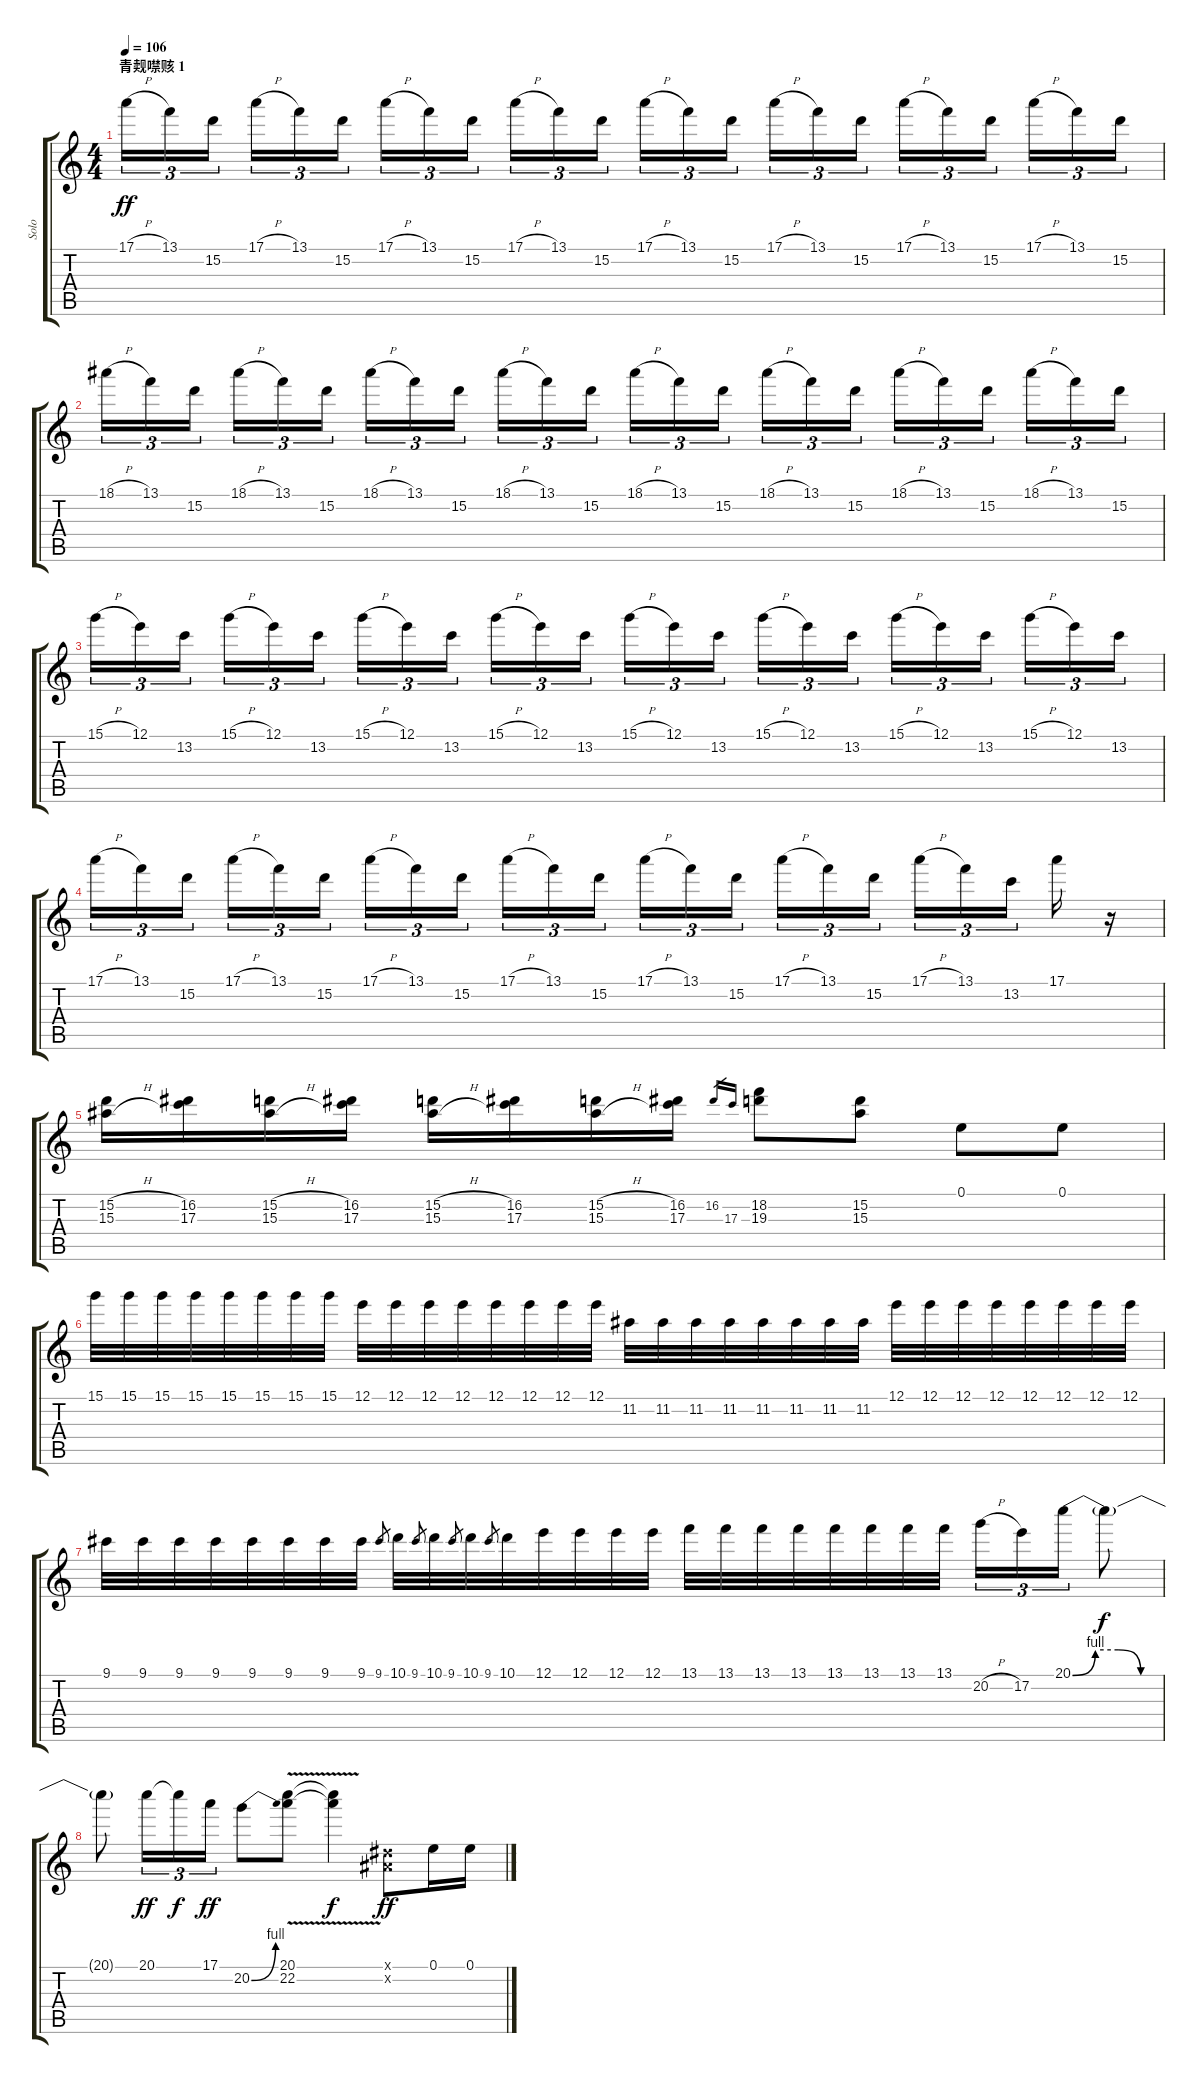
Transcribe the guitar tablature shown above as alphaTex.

\track ("Solo" "Solo") {instrument overdrivenguitar}
\staff {score tabs}
\tuning (E4 B3 G3 D3 A2 E2) {hide}
\ts (4 4)
\section ("" "青觌噤赅 1")
\tempo 106
\clef g2
\ks c
17.1{h}.16{tu (3 2) dy ff} 13.1.16{tu (3 2)} 15.2.16{tu (3 2)} 17.1{h}.16{tu (3 2)} 13.1.16{tu (3 2)} 15.2.16{tu (3 2)} 17.1{h}.16{tu (3 2)} 13.1.16{tu (3 2)} 15.2.16{tu (3 2)} 17.1{h}.16{tu (3 2)} 13.1.16{tu (3 2)} 15.2.16{tu (3 2)} 17.1{h}.16{tu (3 2)} 13.1.16{tu (3 2)} 15.2.16{tu (3 2)} 17.1{h}.16{tu (3 2)} 13.1.16{tu (3 2)} 15.2.16{tu (3 2)} 17.1{h}.16{tu (3 2)} 13.1.16{tu (3 2)} 15.2.16{tu (3 2)} 17.1{h}.16{tu (3 2)} 13.1.16{tu (3 2)} 15.2.16{tu (3 2)} |
18.1{h}.16{tu (3 2)} 13.1.16{tu (3 2)} 15.2.16{tu (3 2)} 18.1{h}.16{tu (3 2)} 13.1.16{tu (3 2)} 15.2.16{tu (3 2)} 18.1{h}.16{tu (3 2)} 13.1.16{tu (3 2)} 15.2.16{tu (3 2)} 18.1{h}.16{tu (3 2)} 13.1.16{tu (3 2)} 15.2.16{tu (3 2)} 18.1{h}.16{tu (3 2)} 13.1.16{tu (3 2)} 15.2.16{tu (3 2)} 18.1{h}.16{tu (3 2)} 13.1.16{tu (3 2)} 15.2.16{tu (3 2)} 18.1{h}.16{tu (3 2)} 13.1.16{tu (3 2)} 15.2.16{tu (3 2)} 18.1{h}.16{tu (3 2)} 13.1.16{tu (3 2)} 15.2.16{tu (3 2)} |
15.1{h}.16{tu (3 2)} 12.1.16{tu (3 2)} 13.2.16{tu (3 2)} 15.1{h}.16{tu (3 2)} 12.1.16{tu (3 2)} 13.2.16{tu (3 2)} 15.1{h}.16{tu (3 2)} 12.1.16{tu (3 2)} 13.2.16{tu (3 2)} 15.1{h}.16{tu (3 2)} 12.1.16{tu (3 2)} 13.2.16{tu (3 2)} 15.1{h}.16{tu (3 2)} 12.1.16{tu (3 2)} 13.2.16{tu (3 2)} 15.1{h}.16{tu (3 2)} 12.1.16{tu (3 2)} 13.2.16{tu (3 2)} 15.1{h}.16{tu (3 2)} 12.1.16{tu (3 2)} 13.2.16{tu (3 2)} 15.1{h}.16{tu (3 2)} 12.1.16{tu (3 2)} 13.2.16{tu (3 2)} |
17.1{h}.16{tu (3 2)} 13.1.16{tu (3 2)} 15.2.16{tu (3 2)} 17.1{h}.16{tu (3 2)} 13.1.16{tu (3 2)} 15.2.16{tu (3 2)} 17.1{h}.16{tu (3 2)} 13.1.16{tu (3 2)} 15.2.16{tu (3 2)} 17.1{h}.16{tu (3 2)} 13.1.16{tu (3 2)} 15.2.16{tu (3 2)} 17.1{h}.16{tu (3 2)} 13.1.16{tu (3 2)} 15.2.16{tu (3 2)} 17.1{h}.16{tu (3 2)} 13.1.16{tu (3 2)} 15.2.16{tu (3 2)} 17.1{h}.16{tu (3 2)} 13.1.16{tu (3 2)} 13.2.16{tu (3 2)} 17.1.16 r.16 |
(15.2{h} 15.3{h}).16 (16.2 17.3).16 (15.2{h} 15.3{h}).16 (16.2 17.3).16 (15.2{h} 15.3{h}).16 (16.2 17.3).16 (15.2{h} 15.3{h}).16 (16.2 17.3).16 16.2.16{gr} 17.3.16{gr} (18.2 19.3).8 (15.2 15.3).8 0.1.8 0.1.8 |
15.1.32 15.1.32 15.1.32 15.1.32 15.1.32 15.1.32 15.1.32 15.1.32 12.1.32 12.1.32 12.1.32 12.1.32 12.1.32 12.1.32 12.1.32 12.1.32 11.2.32 11.2.32 11.2.32 11.2.32 11.2.32 11.2.32 11.2.32 11.2.32 12.1.32 12.1.32 12.1.32 12.1.32 12.1.32 12.1.32 12.1.32 12.1.32 |
9.1.32 9.1.32 9.1.32 9.1.32 9.1.32 9.1.32 9.1.32 9.1.32 9.1.8{gr} 10.1.32 9.1.8{gr} 10.1.32 9.1.8{gr} 10.1.32 9.1.8{gr} 10.1.32 12.1.32 12.1.32 12.1.32 12.1.32 13.1.32 13.1.32 13.1.32 13.1.32 13.1.32 13.1.32 13.1.32 13.1.32 20.2{h}.16{tu (3 2)} 17.2.16{tu (3 2)} 20.1{be (custom 0 0 15 4 30 4 45 0 60 0)}.16{tu (3 2)} 20.1{t}.8{dy f} |
20.1{t}.8 20.1.16{tu (3 2) dy ff} 20.1{t}.16{tu (3 2) dy f} 17.1.16{tu (3 2) dy ff} 20.2{be (bend 0 0 60 4)}.8 (20.1{v} 22.2{v}).8 (20.1{t} 22.2{t}).4{dy f} (-1.1{x} -1.2{x}).8{dy ff} 0.1.16 0.1.16
